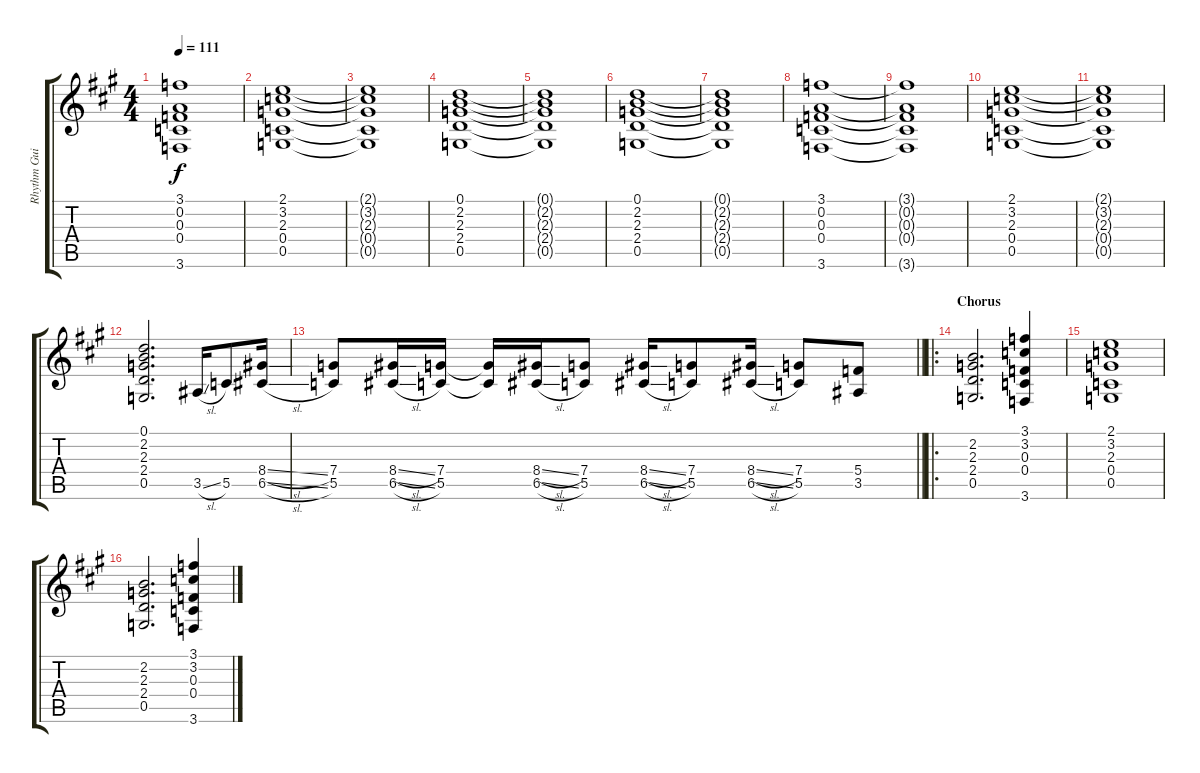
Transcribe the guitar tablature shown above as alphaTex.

\track ("Rhythm Guitar - R" "Rhythm Gui") {instrument distortionguitar}
\staff {score tabs}
\tuning (D4 A3 F3 C3 G2 D2) {hide}
\ts (4 4)
\tempo 111
\clef g2
\ks a
(3.1{t} 0.2{t} 0.3{t} 0.4{t} 3.6{t}).1{dy f} |
(2.1 3.2 2.3 0.4 0.5).1 |
(2.1{t} 3.2{t} 2.3{t} 0.4{t} 0.5{t}).1 |
(0.1 2.2 2.3 2.4 0.5).1 |
(0.1{t} 2.2{t} 2.3{t} 2.4{t} 0.5{t}).1 |
(0.1 2.2 2.3 2.4 0.5).1 |
(0.1{t} 2.2{t} 2.3{t} 2.4{t} 0.5{t}).1 |
(3.1 0.2 0.3 0.4 3.6).1 |
(3.1{t} 0.2{t} 0.3{t} 0.4{t} 3.6{t}).1 |
(2.1 3.2 2.3 0.4 0.5).1 |
(2.1{t} 3.2{t} 2.3{t} 0.4{t} 0.5{t}).1 |
(0.1 2.2 2.3 2.4 0.5).2{d} 3.5{sl}.16 5.5.8 (8.4{sl} 6.5{sl}).16 |
\barLineRight lightlight
(7.4 5.5).8 (8.4{sl} 6.5{sl}).16 (7.4 5.5).16 (7.4{t} 5.5{t}).16 (8.4{sl} 6.5{sl}).16 (7.4 5.5).8 (8.4{sl} 6.5{sl}).16 (7.4 5.5).8 (8.4{sl} 6.5{sl}).16 (7.4 5.5).8 (5.4 3.5).8 |
\ro
\section ("" "Chorus")
(2.2 2.3 2.4 0.5).2{d} (3.1 3.2 0.3 0.4 3.6).4 |
(2.1 3.2 2.3 0.4 0.5).1 |
(2.2 2.3 2.4 0.5).2{d} (3.1 3.2 0.3 0.4 3.6).4
